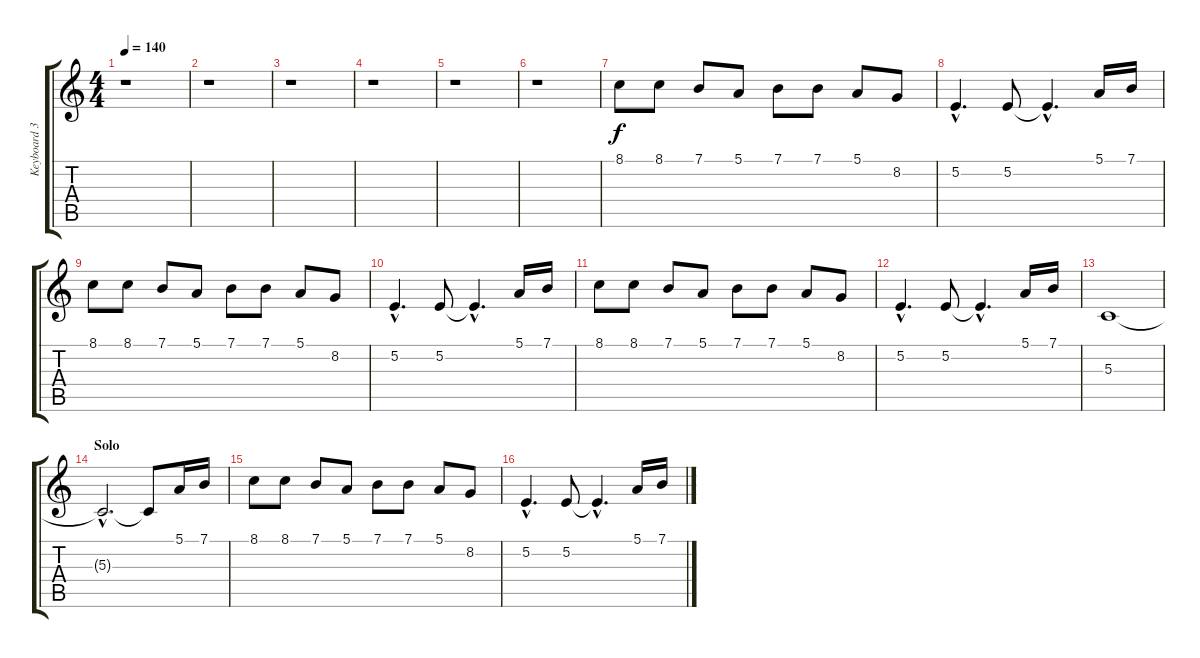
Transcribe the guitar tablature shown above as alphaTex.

\track ("Keyboard 3" "Keyboard 3") {instrument tremolostrings}
\staff {score tabs}
\tuning (E4 B3 G3 D3 A2 E2) {hide}
\ts (4 4)
\tempo 140
\clef g2
\ks c
r.1{dy f} |
r.1 |
r.1 |
r.1 |
r.1 |
r.1 |
8.1.8 8.1.8 7.1.8 5.1.8 7.1.8 7.1.8 5.1.8 8.2.8 |
5.2{hac}.4{d} 5.2.8 5.2{hac t}.4{d} 5.1.16 7.1.16 |
8.1.8 8.1.8 7.1.8 5.1.8 7.1.8 7.1.8 5.1.8 8.2.8 |
5.2{hac}.4{d} 5.2.8 5.2{hac t}.4{d} 5.1.16 7.1.16 |
8.1.8 8.1.8 7.1.8 5.1.8 7.1.8 7.1.8 5.1.8 8.2.8 |
5.2{hac}.4{d} 5.2.8 5.2{hac t}.4{d} 5.1.16 7.1.16 |
5.3.1 |
\section ("" "Solo")
5.3{hac t}.2{d} 5.3{t}.8 5.1.16 7.1.16 |
8.1.8 8.1.8 7.1.8 5.1.8 7.1.8 7.1.8 5.1.8 8.2.8 |
5.2{hac}.4{d} 5.2.8 5.2{hac t}.4{d} 5.1.16 7.1.16
